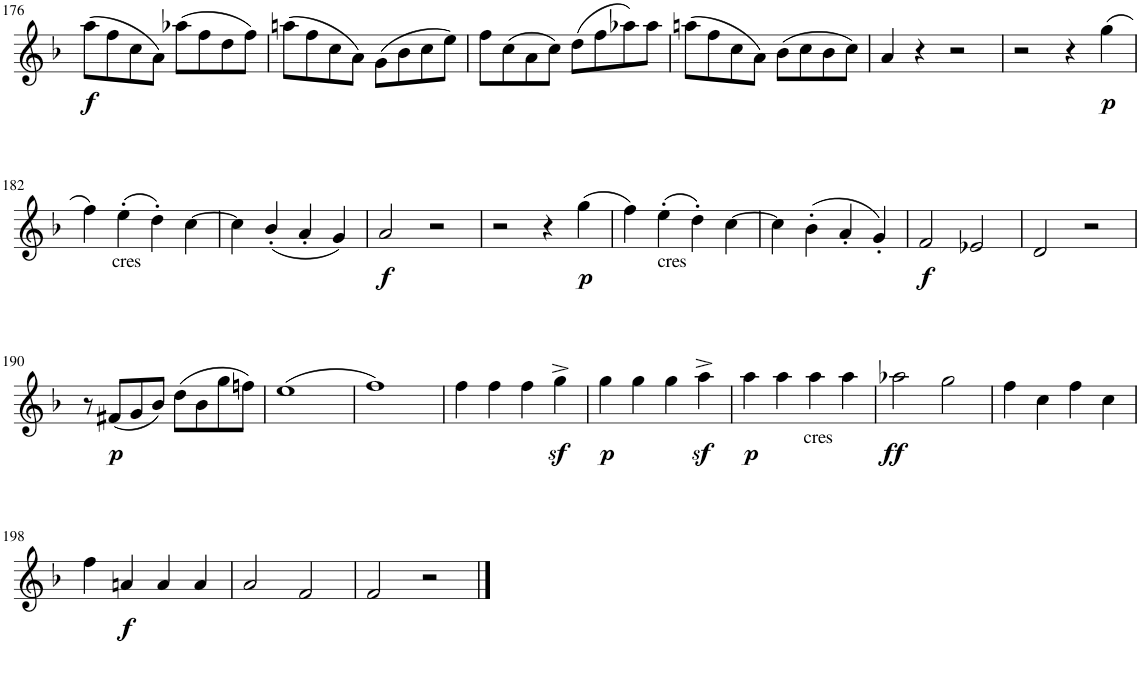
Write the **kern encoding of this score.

**kern	**dynam
*part1	*part1
*staff1	*staff1
*I"Piano	*
*I'Pno.	*
!!LO:PB:g=z
*clefG2	*
*k[b-]	*
*M4/4	*
*met(c)	*
=176	=176
!	!LO:DY:b
(8aa\L	f
8ff\	.
8cc\	.
8a\J)	.
(8aa-X\L	.
8ff\	.
8dd\	.
8ff\J)	.
=177	=177
(8aan\L	.
8ff\	.
8cc\	.
8a\J)	.
(8g\L	.
8b-\	.
8cc\	.
8ee\J)	.
=178	=178
8ff\L	.
(8cc\	.
8a\	.
8cc\J)	.
(8dd\L	.
8ff\	.
8aa-X\)	.
8aa-\J	.
=179	=179
(8aan\L	.
8ff\	.
8cc\	.
8a\J)	.
(8b-\L	.
8cc\	.
8b-\	.
8cc\J)	.
=180	=180
4a/	.
4r	.
2r	.
=181	=181
2r	.
4r	.
!	!LO:DY:b
(4gg\	p
!!LO:LB:g=z
=182	=182
4ff\)	.
!LO:TX:b:t=cres	!
(4ee'\	.
4dd'\)	.
[4cc\	.
=183	=183
4cc\]	.
(4b-'/	.
4a'/	.
4g/)	.
=184	=184
!	!LO:DY:b
2a/	f
2r	.
=185	=185
2r	.
4r	.
!	!LO:DY:b
(4gg\	p
=186	=186
4ff\)	.
!LO:TX:b:t=cres	!
(4ee'\	.
4dd'\)	.
[4cc\	.
=187	=187
4cc\]	.
(4b-'\	.
4a'/	.
4g'/)	.
=188	=188
!	!LO:DY:b
2f/	f
2e-X/	.
=189	=189
2d/	.
2r	.
!!LO:LB:g=z
=190	=190
8r	.
!	!LO:DY:b
(8f#X/L	p
8g/	.
8b-/J)	.
(8dd\L	.
8b-\	.
8gg\	.
8ffn\J)	.
=191	=191
(1ee	.
=192	=192
1ff)	.
=193	=193
4ff\	.
4ff\	.
4ff\	.
4ggz<^\	.
=194	=194
!	!LO:DY:b
4gg\	p
4gg\	.
4gg\	.
4aaz<^\	.
=195	=195
!	!LO:DY:b
4aa\	p
4aa\	.
!LO:TX:b:t=cres	!
4aa\	.
4aa\	.
=196	=196
!	!LO:DY:b
2aa-X\	ff
2gg\	.
=197	=197
4ff\	.
4cc\	.
4ff\	.
4cc\	.
!!LO:LB:g=z
=198	=198
4ff\	.
!	!LO:DY:b
4an/	f
4a/	.
4a/	.
=199	=199
2a/	.
2f/	.
=200	=200
2f/	.
2r	.
==	==
*-	*-
